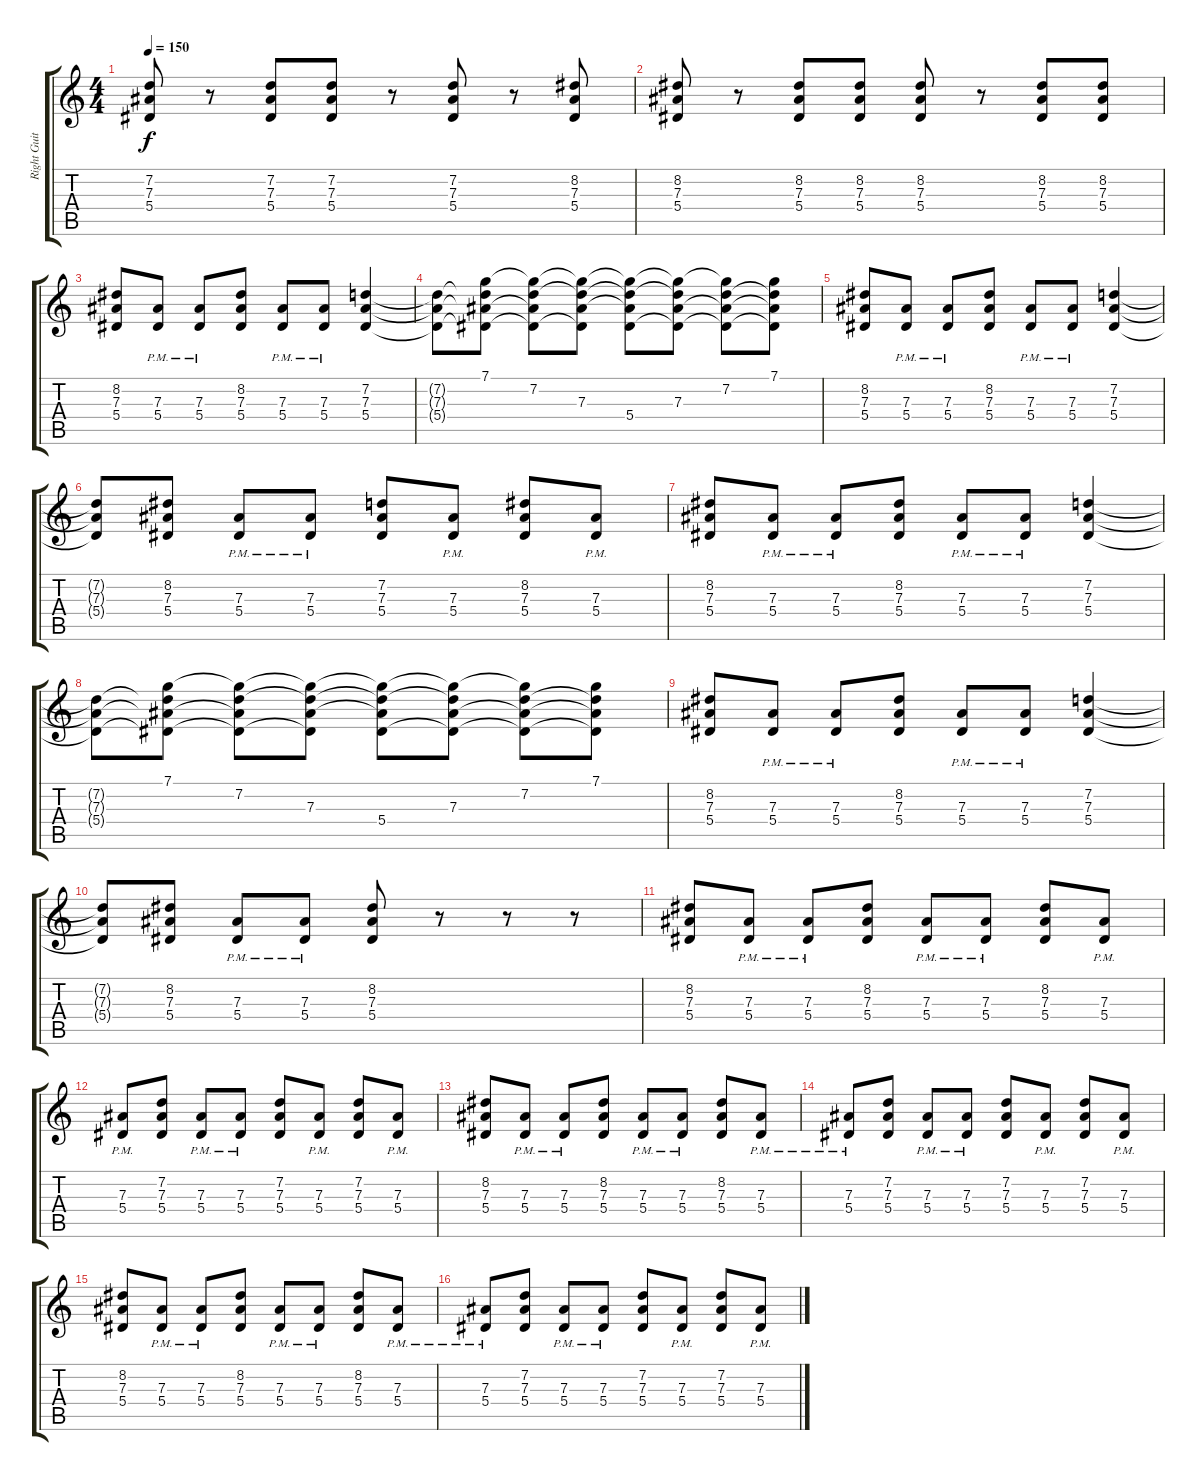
\track ("Right Guitar" "Right Guit") {instrument distortionguitar}
\staff {score tabs}
\tuning (C4 G3 Eb3 Bb2 F2 C2) {hide}
\ts (4 4)
\tempo 150
\clef g2
\ks c
(7.2 7.3 5.4).8{dy f} r.8 (7.2 7.3 5.4).8 (7.2 7.3 5.4).8 r.8 (7.2 7.3 5.4).8 r.8 (8.2 7.3 5.4).8 |
(8.2 7.3 5.4).8 r.8 (8.2 7.3 5.4).8 (8.2 7.3 5.4).8 (8.2 7.3 5.4).8 r.8 (8.2 7.3 5.4).8 (8.2 7.3 5.4).8 |
(8.2 7.3 5.4).8 (7.3{pm} 5.4{pm}).8 (7.3{pm} 5.4{pm}).8 (8.2 7.3 5.4).8 (7.3{pm} 5.4{pm}).8 (7.3{pm} 5.4{pm}).8 (7.2 7.3 5.4).4 |
(7.2{t} 7.3{t} 5.4{t}).8 (7.1 7.2{t} 7.3{t} 5.4{t}).8 (7.1{t} 7.2 7.3{t} 5.4{t}).8 (7.1{t} 7.2{t} 7.3 5.4{t}).8 (7.1{t} 7.2{t} 7.3{t} 5.4).8 (7.1{t} 7.2{t} 7.3 5.4{t}).8 (7.1{t} 7.2 7.3{t} 5.4{t}).8 (7.1 7.2{t} 7.3{t} 5.4{t}).8 |
(8.2 7.3 5.4).8 (7.3{pm} 5.4{pm}).8 (7.3{pm} 5.4{pm}).8 (8.2 7.3 5.4).8 (7.3{pm} 5.4{pm}).8 (7.3{pm} 5.4{pm}).8 (7.2 7.3 5.4).4 |
(7.2{t} 7.3{t} 5.4{t}).8 (8.2 7.3 5.4).8 (7.3{pm} 5.4{pm}).8 (7.3{pm} 5.4{pm}).8 (7.2 7.3 5.4).8 (7.3{pm} 5.4{pm}).8 (8.2 7.3 5.4).8 (7.3{pm} 5.4{pm}).8 |
(8.2 7.3 5.4).8 (7.3{pm} 5.4{pm}).8 (7.3{pm} 5.4{pm}).8 (8.2 7.3 5.4).8 (7.3{pm} 5.4{pm}).8 (7.3{pm} 5.4{pm}).8 (7.2 7.3 5.4).4 |
(7.2{t} 7.3{t} 5.4{t}).8 (7.1 7.2{t} 7.3{t} 5.4{t}).8 (7.1{t} 7.2 7.3{t} 5.4{t}).8 (7.1{t} 7.2{t} 7.3 5.4{t}).8 (7.1{t} 7.2{t} 7.3{t} 5.4).8 (7.1{t} 7.2{t} 7.3 5.4{t}).8 (7.1{t} 7.2 7.3{t} 5.4{t}).8 (7.1 7.2{t} 7.3{t} 5.4{t}).8 |
(8.2 7.3 5.4).8 (7.3{pm} 5.4{pm}).8 (7.3{pm} 5.4{pm}).8 (8.2 7.3 5.4).8 (7.3{pm} 5.4{pm}).8 (7.3{pm} 5.4{pm}).8 (7.2 7.3 5.4).4 |
(7.2{t} 7.3{t} 5.4{t}).8 (8.2 7.3 5.4).8 (7.3{pm} 5.4{pm}).8 (7.3{pm} 5.4{pm}).8 (8.2 7.3 5.4).8 r.8 r.8 r.8 |
(8.2 7.3 5.4).8 (7.3{pm} 5.4{pm}).8 (7.3{pm} 5.4{pm}).8 (8.2 7.3 5.4).8 (7.3{pm} 5.4{pm}).8 (7.3{pm} 5.4{pm}).8 (8.2 7.3 5.4).8 (7.3{pm} 5.4{pm}).8 |
(7.3{pm} 5.4{pm}).8 (7.2 7.3 5.4).8 (7.3{pm} 5.4{pm}).8 (7.3{pm} 5.4{pm}).8 (7.2 7.3 5.4).8 (7.3{pm} 5.4{pm}).8 (7.2 7.3 5.4).8 (7.3{pm} 5.4{pm}).8 |
(8.2 7.3 5.4).8 (7.3{pm} 5.4{pm}).8 (7.3{pm} 5.4{pm}).8 (8.2 7.3 5.4).8 (7.3{pm} 5.4{pm}).8 (7.3{pm} 5.4{pm}).8 (8.2 7.3 5.4).8 (7.3{pm} 5.4{pm}).8 |
(7.3{pm} 5.4{pm}).8 (7.2 7.3 5.4).8 (7.3{pm} 5.4{pm}).8 (7.3{pm} 5.4{pm}).8 (7.2 7.3 5.4).8 (7.3{pm} 5.4{pm}).8 (7.2 7.3 5.4).8 (7.3{pm} 5.4{pm}).8 |
(8.2 7.3 5.4).8 (7.3{pm} 5.4{pm}).8 (7.3{pm} 5.4{pm}).8 (8.2 7.3 5.4).8 (7.3{pm} 5.4{pm}).8 (7.3{pm} 5.4{pm}).8 (8.2 7.3 5.4).8 (7.3{pm} 5.4{pm}).8 |
(7.3{pm} 5.4{pm}).8 (7.2 7.3 5.4).8 (7.3{pm} 5.4{pm}).8 (7.3{pm} 5.4{pm}).8 (7.2 7.3 5.4).8 (7.3{pm} 5.4{pm}).8 (7.2 7.3 5.4).8 (7.3{pm} 5.4{pm}).8
